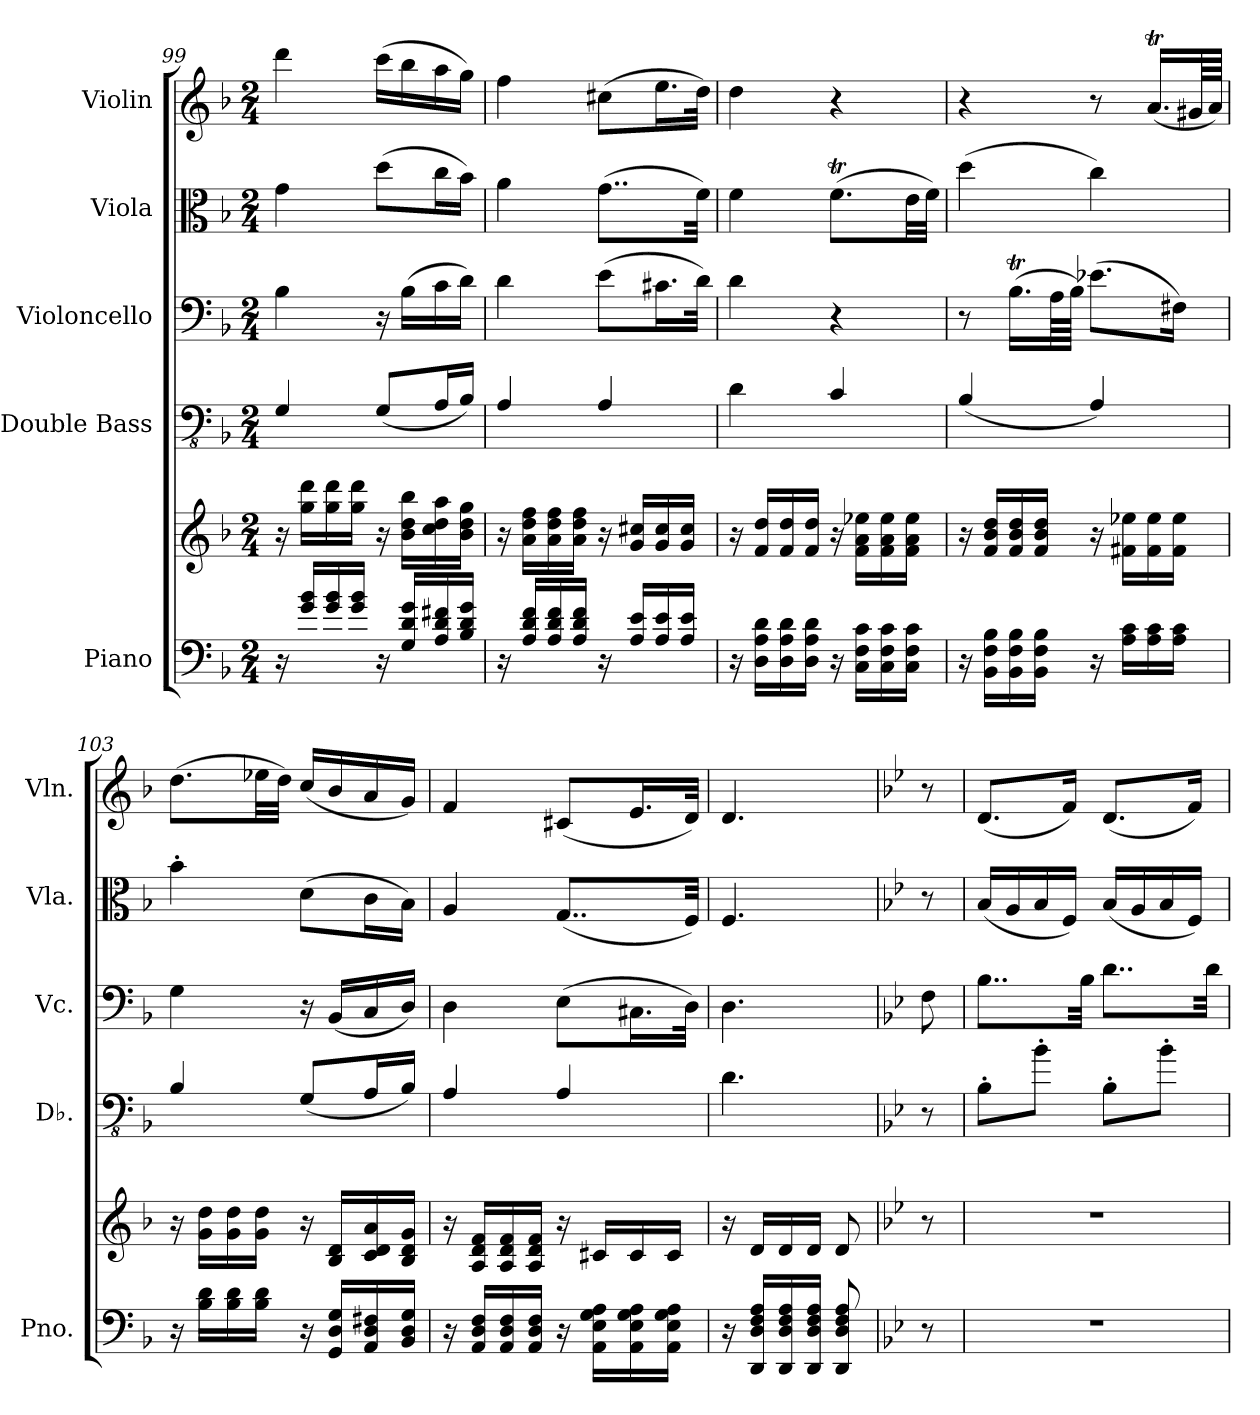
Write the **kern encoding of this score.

**kern	**kern	**kern	**kern	**kern	**kern
*part5	*part5	*part4	*part3	*part2	*part1
*staff6	*staff5	*staff4	*staff3	*staff2	*staff1
*I"Piano	*	*I"Double Bass	*I"Violoncello	*I"Viola	*I"Violin
*I'Pno.	*	*I'Db.	*I'Vc.	*I'Vla.	*I'Vln.
*clefF4	*clefG2	*clefFv4	*clefF4	*clefC3	*clefG2
*	*	*ITrd7c12	*	*	*
*k[b-]	*k[b-]	*k[b-]	*k[b-]	*k[b-]	*k[b-]
*M2/4	*M2/4	*M2/4	*M2/4	*M2/4	*M2/4
=99	=99	=99	=99	=99	=99
16r	16r	4GGG/	4B-\	4g\	4ddd\
16g/ 16b-/LL	16gg\ 16ddd\LL	.	.	.	.
16g/ 16b-/	16gg\ 16ddd\	.	.	.	.
16g/ 16b-/JJ	16gg\ 16ddd\JJ	.	.	.	.
16r	16r	(8GGG/L	16r	(8dd\L	(16ccc\LL
16G/ 16d/ 16g/LL	16b-\ 16dd\ 16bb-\LL	.	(16B-\LL	.	16bb-\
16A/ 16d/ 16f#X/	16cc\ 16dd\ 16aa\	16AAA/L	16c\	16cc\L	16aa\
16B-/ 16d/ 16g/JJ	16b-\ 16dd\ 16gg\JJ	16BBB-/JJ)	16d\JJ)	16b-\JJ)	16gg\JJ)
=100	=100	=100	=100	=100	=100
16r	16r	4AAA/	4d\	4a\	4ff\
16A/ 16d/ 16f/LL	16a\ 16dd\ 16ff\LL	.	.	.	.
16A/ 16d/ 16f/	16a\ 16dd\ 16ff\	.	.	.	.
16A/ 16d/ 16f/JJ	16a\ 16dd\ 16ff\JJ	.	.	.	.
16r	16r	4AAA/	(8e\L	(8..g\L	(8cc#X\L
16A/ 16e/LL	16g/ 16cc#X/LL	.	.	.	.
16A/ 16e/	16g/ 16cc#/	.	16.c#X\L	.	16.ee\L
16A/ 16e/JJ	16g/ 16cc#/JJ	.	.	.	.
.	.	.	32d\JJk)	32f\Jkk)	32dd\JJk)
!!LO:PB:g=z
=101	=101	=101	=101	=101	=101
16r	16r	4DD\	4d\	4f\	4dd\
16D\ 16A\ 16d\LL	16f/ 16dd/LL	.	.	.	.
16D\ 16A\ 16d\	16f/ 16dd/	.	.	.	.
16D\ 16A\ 16d\JJ	16f/ 16dd/JJ	.	.	.	.
16r	16r	4CC/	4r	(8.fT\L	4r
16C\ 16F\ 16c\LL	16f\ 16a\ 16ee-X\LL	.	.	.	.
16C\ 16F\ 16c\	16f\ 16a\ 16ee-\	.	.	.	.
16C\ 16F\ 16c\JJ	16f\ 16a\ 16ee-\JJ	.	.	32e\LL	.
.	.	.	.	32f\JJJ)	.
=102	=102	=102	=102	=102	=102
16r	16r	(4BBB-/	8r	(4dd\	4r
16BB-\ 16F\ 16B-\LL	16f/ 16b-/ 16dd/LL	.	.	.	.
16BB-\ 16F\ 16B-\	16f/ 16b-/ 16dd/	.	(16.B-T\LL	.	.
16BB-\ 16F\ 16B-\JJ	16f/ 16b-/ 16dd/JJ	.	.	.	.
.	.	.	64A\LL	.	.
.	.	.	64B-\JJJJ)	.	.
16r	16r	4AAA/)	(8.e-X\L	4cc\)	8r
16A\ 16c\LL	16f#X\ 16ee-X\LL	.	.	.	.
16A\ 16c\	16f#\ 16ee-\	.	.	.	(16.at/LL
16A\ 16c\JJ	16f#\ 16ee-\JJ	.	16F#X\Jk)	.	.
.	.	.	.	.	64g#X/LL
.	.	.	.	.	64a/JJJJ)
=103	=103	=103	=103	=103	=103
16r	16r	4BBB-/	4G\	4b-'\	(8.dd\L
16B-\ 16d\LL	16g\ 16dd\LL	.	.	.	.
16B-\ 16d\	16g\ 16dd\	.	.	.	.
16B-\ 16d\JJ	16g\ 16dd\JJ	.	.	.	32ee-X\LL
.	.	.	.	.	32dd\JJJ)
16r	16r	(8GGG/L	16r	(8d\L	(16cc/LL
16GG/ 16D/ 16G/LL	16B-/ 16d/LL	.	(16BB-/LL	.	16b-/
16AA/ 16D/ 16F#X/	16c/ 16d/ 16a/	16AAA/L	16C/	16c\L	16a/
16BB-/ 16D/ 16G/JJ	16B-/ 16d/ 16g/JJ	16BBB-/JJ)	16D/JJ)	16B-\JJ)	16g/JJ)
!!LO:LB:g=z
=104	=104	=104	=104	=104	=104
16r	16r	4AAA/	4D\	4A/	4f/
16AA/ 16D/ 16F/LL	16A/ 16d/ 16f/LL	.	.	.	.
16AA/ 16D/ 16F/	16A/ 16d/ 16f/	.	.	.	.
16AA/ 16D/ 16F/JJ	16A/ 16d/ 16f/JJ	.	.	.	.
16r	16r	4AAA/	(8E\L	(8..G/L	(8c#X/L
16AA\ 16E\ 16G\ 16A\LL	16c#X/LL	.	.	.	.
16AA\ 16E\ 16G\ 16A\	16c#/	.	16.C#X\L	.	16.e/L
16AA\ 16E\ 16G\ 16A\JJ	16c#/JJ	.	.	.	.
.	.	.	32D\JJk)	32F/Jkk)	32d/JJk)
=105	=105	=105	=105	=105	=105
16r	16r	4.DD\	4.D\	4.F/	4.d/
16DD/ 16D/ 16F/ 16A/LL	16d/LL	.	.	.	.
16DD/ 16D/ 16F/ 16A/	16d/	.	.	.	.
16DD/ 16D/ 16F/ 16A/JJ	16d/JJ	.	.	.	.
8DD/ 8D/ 8F/ 8A/	8d/	.	.	.	.
=106	=106	=106	=106	=106	=106
*k[b-e-]	*k[b-e-]	*k[b-e-]	*k[b-e-]	*k[b-e-]	*k[b-e-]
8r	8r	8r	8F\	8r	8r
=107	=107	=107	=107	=107	=107
2r	2r	8BBB-'\L	8..B-\L	(16B-/LL	(8.d/L
.	.	.	.	16A/	.
.	.	8BB-'\J	.	16B-/	.
.	.	.	.	16F/JJ)	16f/Jk)
.	.	.	32B-\Jkk	.	.
.	.	8BBB-'\L	8..d\L	(16B-/LL	(8.d/L
.	.	.	.	16A/	.
.	.	8BB-'\J	.	16B-/	.
.	.	.	.	16F/JJ)	16f/Jk)
.	.	.	32d\Jkk	.	.
=	=	=	=	=	=
*-	*-	*-	*-	*-	*-
